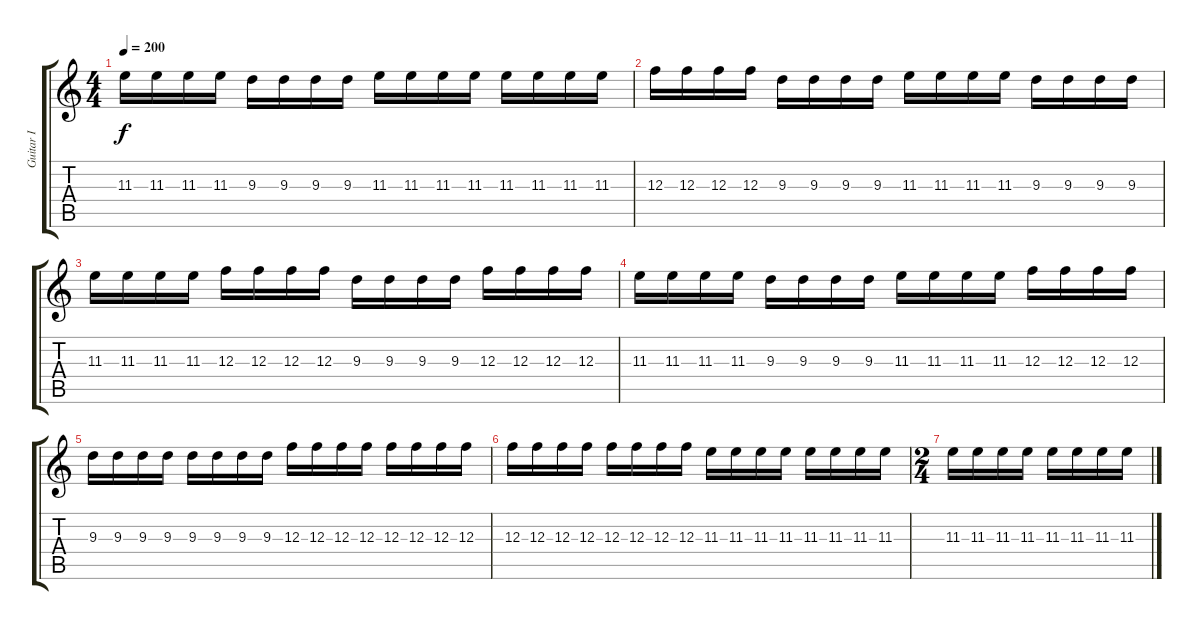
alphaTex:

\track ("Guitar I" "Guitar I") {instrument distortionguitar}
\staff {score tabs}
\tuning (D4 A3 F3 C3 G2 D2) {hide}
\ts (4 4)
\tempo 200
\clef g2
\ks c
11.3.16{dy f} 11.3.16 11.3.16 11.3.16 9.3.16 9.3.16 9.3.16 9.3.16 11.3.16 11.3.16 11.3.16 11.3.16 11.3.16 11.3.16 11.3.16 11.3.16 |
12.3.16{volume 3} 12.3.16 12.3.16 12.3.16 9.3.16 9.3.16 9.3.16 9.3.16 11.3.16 11.3.16 11.3.16 11.3.16 9.3.16 9.3.16 9.3.16 9.3.16 |
11.3.16 11.3.16 11.3.16 11.3.16 12.3.16 12.3.16 12.3.16 12.3.16 9.3.16 9.3.16 9.3.16 9.3.16 12.3.16 12.3.16 12.3.16 12.3.16 |
11.3.16{volume 2} 11.3.16 11.3.16 11.3.16 9.3.16 9.3.16 9.3.16 9.3.16 11.3.16 11.3.16 11.3.16 11.3.16 12.3.16 12.3.16 12.3.16 12.3.16 |
9.3.16 9.3.16 9.3.16 9.3.16 9.3.16 9.3.16 9.3.16 9.3.16 12.3.16 12.3.16 12.3.16 12.3.16 12.3.16 12.3.16 12.3.16 12.3.16 |
12.3.16{volume 0} 12.3.16 12.3.16 12.3.16 12.3.16 12.3.16 12.3.16 12.3.16 11.3.16 11.3.16 11.3.16 11.3.16 11.3.16 11.3.16 11.3.16 11.3.16 |
\ts (2 4)
11.3.16 11.3.16 11.3.16 11.3.16 11.3.16 11.3.16 11.3.16 11.3.16
